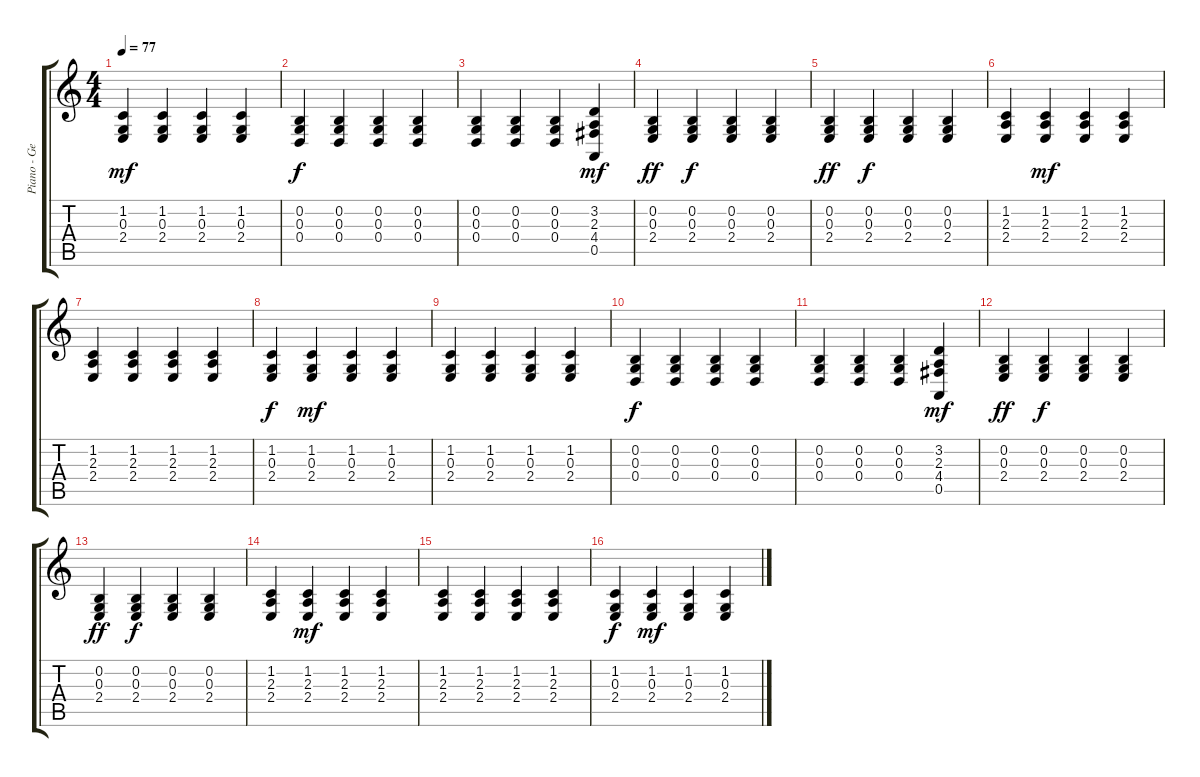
\track ("Piano - Gem Archer" "Piano - Ge") {instrument acousticgrandpiano}
\staff {score tabs}
\tuning (E4 B3 G3 D3 A2 E2) {hide}
\ts (4 4)
\tempo 77
\clef g2
\ks c
(1.2 0.3 2.4).4{dy mf} (1.2 0.3 2.4).4 (1.2 0.3 2.4).4 (1.2 0.3 2.4).4 |
(0.2 0.3 0.4).4{dy f} (0.2 0.3 0.4).4 (0.2 0.3 0.4).4 (0.2 0.3 0.4).4 |
(0.2 0.3 0.4).4 (0.2 0.3 0.4).4 (0.2 0.3 0.4).4 (3.2 2.3 4.4 0.5).4{dy mf} |
(0.2 0.3 2.4).4{dy ff} (0.2 0.3 2.4).4{dy f} (0.2 0.3 2.4).4 (0.2 0.3 2.4).4 |
(0.2 0.3 2.4).4{dy ff} (0.2 0.3 2.4).4{dy f} (0.2 0.3 2.4).4 (0.2 0.3 2.4).4 |
(1.2 2.3 2.4).4 (1.2 2.3 2.4).4{dy mf} (1.2 2.3 2.4).4 (1.2 2.3 2.4).4 |
(1.2 2.3 2.4).4 (1.2 2.3 2.4).4 (1.2 2.3 2.4).4 (1.2 2.3 2.4).4 |
(1.2 0.3 2.4).4{dy f} (1.2 0.3 2.4).4{dy mf} (1.2 0.3 2.4).4 (1.2 0.3 2.4).4 |
(1.2 0.3 2.4).4 (1.2 0.3 2.4).4 (1.2 0.3 2.4).4 (1.2 0.3 2.4).4 |
(0.2 0.3 0.4).4{dy f volume 0} (0.2 0.3 0.4).4 (0.2 0.3 0.4).4 (0.2 0.3 0.4).4 |
(0.2 0.3 0.4).4 (0.2 0.3 0.4).4 (0.2 0.3 0.4).4 (3.2 2.3 4.4 0.5).4{dy mf} |
(0.2 0.3 2.4).4{dy ff} (0.2 0.3 2.4).4{dy f} (0.2 0.3 2.4).4 (0.2 0.3 2.4).4 |
(0.2 0.3 2.4).4{dy ff} (0.2 0.3 2.4).4{dy f} (0.2 0.3 2.4).4 (0.2 0.3 2.4).4 |
(1.2 2.3 2.4).4 (1.2 2.3 2.4).4{dy mf} (1.2 2.3 2.4).4 (1.2 2.3 2.4).4 |
(1.2 2.3 2.4).4 (1.2 2.3 2.4).4 (1.2 2.3 2.4).4 (1.2 2.3 2.4).4 |
(1.2 0.3 2.4).4{dy f} (1.2 0.3 2.4).4{dy mf} (1.2 0.3 2.4).4 (1.2 0.3 2.4).4
